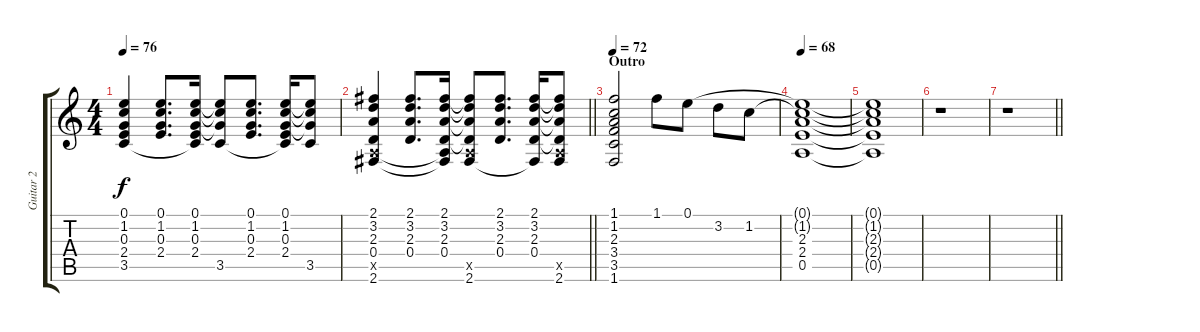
\track ("Guitar 2" "Guitar 2") {instrument acousticguitarsteel}
\staff {score tabs}
\tuning (E4 B3 G3 D3 A2 E2) {hide}
\ts (4 4)
\tempo 76
\clef g2
\ks aminor
(0.1 1.2 0.3 2.4 3.5).4{dy f} (0.1 1.2 0.3 2.4).8{d} (0.1 1.2 0.3 2.4 3.5{t}).16 (0.1{t} 1.2{t} 0.3{t} 3.5).8 (0.1 1.2 0.3 2.4).8{d} (0.1 1.2 0.3 2.4 3.5{t}).16 (0.1{t} 1.2{t} 0.3{t} 3.5).8 |
\barLineRight lightlight
(2.1 3.2 2.3 0.4 0.5{x} 2.6).4 (2.1 3.2 2.3 0.4).8{d} (2.1 3.2 2.3 0.4 0.5{t} 2.6{t}).16 (2.1{t} 3.2{t} 2.3{t} 0.4{t} 0.5{x} 2.6).8 (2.1 3.2 2.3 0.4).8{d} (2.1 3.2 2.3 0.4 2.6{t}).16 (2.1{t} 3.2{t} 2.3{t} 0.4{t} 0.5{x} 2.6).8 |
\section ("" "Outro")
\tempo 72
(1.1 1.2 2.3 3.4 3.5 1.6).2 1.1.8 0.1.8 3.2.8 1.2.8 |
\tempo 68
(0.1{t} 1.2{t} 2.3 2.4 0.5).1 |
(0.1{t} 1.2{t} 2.3{t} 2.4{t} 0.5{t}).1 |
r.1 |
\barLineRight lightlight
r.1
